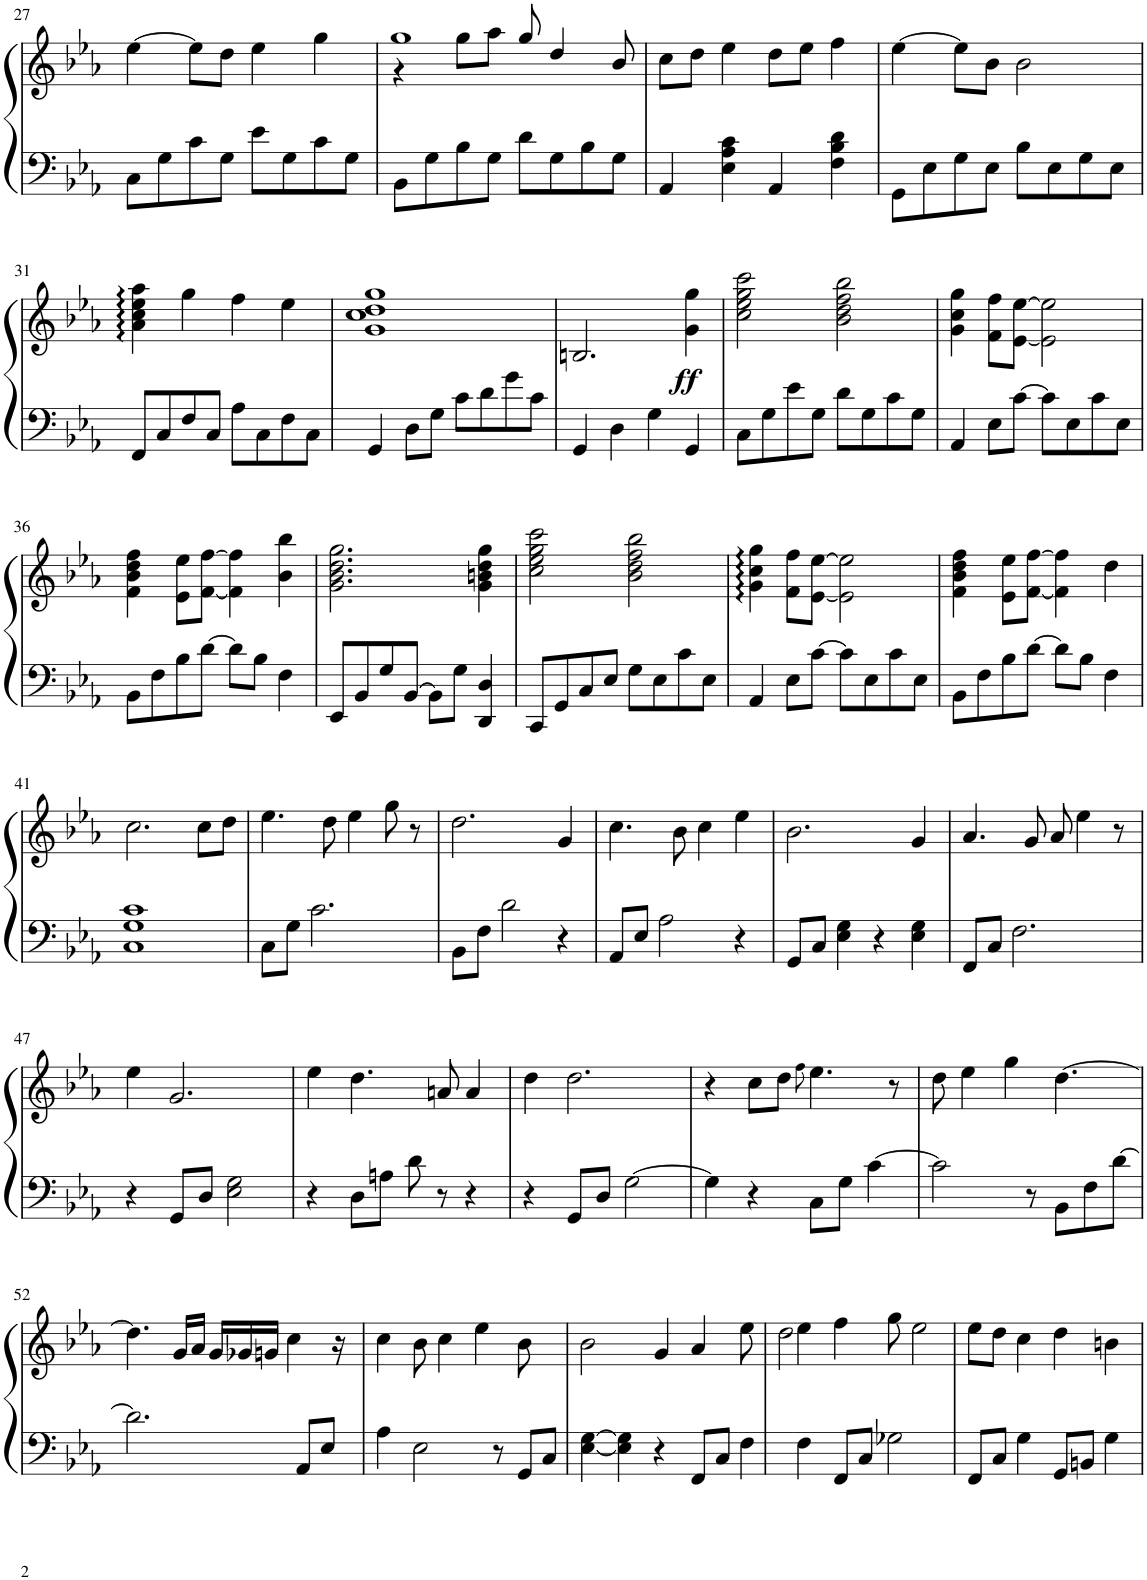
**kern	**kern	**dynam
*part1	*part1	*part1
*staff2	*staff1	*staff1/2
*I"Piano	*	*
*I'Pno	*	*
!!LO:PB:g=z
*clefF4	*clefG2	*
*k[b-e-a-]	*k[b-e-a-]	*
*M4/4	*M4/4	*
=27	=27	=27
8C\L	[4ee-\	.
8G\	.	.
8c\	8ee-\L]	.
8G\J	8dd\J	.
8e-\L	4ee-\	.
8G\	.	.
8c\	4gg\	.
8G\J	.	.
=28	=28	=28
*	*^	*
8BB-\L	1gg	4r	.
8G\	.	.	.
8B-\	.	8gg\L	.
8G\J	.	8aa-\J	.
8d\L	.	8gg/	.
8G\	.	4dd/	.
8B-\	.	.	.
8G\J	.	8b-/	.
*	*v	*v	*
=29	=29	=29
4AA-/	8cc\L	.
.	8dd\J	.
4E-\ 4A-\ 4c\	4ee-\	.
4AA-/	8dd\L	.
.	8ee-\J	.
4F\ 4B-\ 4d\	4ff\	.
=30	=30	=30
8GG\L	[4ee-\	.
8E-\	.	.
8G\	8ee-\L]	.
8E-\J	8b-\J	.
8B-\L	2b-\	.
8E-\	.	.
8G\	.	.
8E-\J	.	.
!!LO:LB:g=z
=31	=31	=31
8FF/L	4a-\ 4cc\ 4ee-\ 4aa-\	.
8C/	.	.
8F/	4gg\	.
8C/J	.	.
8A-\L	4ff\	.
8C\	.	.
8F\	4ee-\	.
8C\J	.	.
=32	=32	=32
4GG/	1g 1cc 1dd 1gg	.
8D\L	.	.
8G\J	.	.
8c\L	.	.
8d\	.	.
8g\	.	.
8c\J	.	.
=33	=33	=33
4GG/	2.Bn/	.
4D\	.	.
4G\	.	.
!	!	!LO:DY:b
4GG/	4g\ 4gg\	ff
=34	=34	=34
8C\L	2cc\ 2ee-\ 2gg\ 2ccc\	.
8G\	.	.
8e-\	.	.
8G\J	.	.
8d\L	2b-\ 2dd\ 2ff\ 2bb-\	.
8G\	.	.
8c\	.	.
8G\J	.	.
=35	=35	=35
4AA-/	4g\ 4cc\ 4gg\	.
8E-\L	8f\ 8ff\L	.
[8c\J	[8e-\ [8ee-\J	.
8c\L]	2e-\] 2ee-\]	.
8E-\	.	.
8c\	.	.
8E-\J	.	.
!!LO:LB:g=z
=36	=36	=36
8BB-\L	4f\ 4b-\ 4dd\ 4ff\	.
8F\	.	.
8B-\	8e-\ 8ee-\L	.
[8d\J	[8f\ [8ff\J	.
8d\L]	4f\] 4ff\]	.
8B-\J	.	.
4F\	4b-\ 4bb-\	.
=37	=37	=37
8EE-/L	2.g\ 2.b-\ 2.dd\ 2.gg\	.
8BB-/	.	.
8G/	.	.
[8BB-/J	.	.
8BB-\L]	.	.
8G\J	.	.
4DD/ 4D/	4g\ 4bn\ 4dd\ 4gg\	.
=38	=38	=38
8CC/L	2cc\ 2ee-\ 2gg\ 2ccc\	.
8GG/	.	.
8C/	.	.
8E-/J	.	.
8G\L	2b-\ 2dd\ 2ff\ 2bb-\	.
8E-\	.	.
8c\	.	.
8E-\J	.	.
=39	=39	=39
4AA-/	4g\ 4cc\ 4gg\	.
8E-\L	8f\ 8ff\L	.
[8c\J	[8e-\ [8ee-\J	.
8c\L]	2e-\] 2ee-\]	.
8E-\	.	.
8c\	.	.
8E-\J	.	.
=40	=40	=40
8BB-\L	4f\ 4b-\ 4dd\ 4ff\	.
8F\	.	.
8B-\	8e-\ 8ee-\L	.
[8d\J	[8f\ [8ff\J	.
8d\L]	4f\] 4ff\]	.
8B-\J	.	.
4F\	4dd\	.
!!LO:LB:g=z
=41	=41	=41
1C 1G 1c	2.cc\	.
.	8cc\L	.
.	8dd\J	.
=42	=42	=42
8C\L	4.ee-\	.
8G\J	.	.
2.c\	.	.
.	8dd\	.
.	4ee-\	.
.	8gg\	.
.	8r	.
=43	=43	=43
8BB-\L	2.dd\	.
8F\J	.	.
2d\	.	.
4r	4g/	.
=44	=44	=44
8AA-/L	4.cc\	.
8E-/J	.	.
2A-\	.	.
.	8b-\	.
.	4cc\	.
4r	4ee-\	.
=45	=45	=45
8GG/L	2.b-\	.
8C/J	.	.
4E-\ 4G\	.	.
4r	.	.
4E-\ 4G\	4g/	.
=46	=46	=46
8FF/L	4.a-/	.
8C/J	.	.
2.F\	.	.
.	8g/	.
.	8a-/	.
.	4ee-\	.
.	8r	.
!!LO:LB:g=z
=47	=47	=47
4r	4ee-\	.
8GG/L	2.g/	.
8D/J	.	.
2E-\ 2G\	.	.
=48	=48	=48
4r	4ee-\	.
8D\L	4.dd\	.
8An\J	.	.
8d\	.	.
8r	8an/	.
4r	4a/	.
=49	=49	=49
4r	4dd\	.
8GG/L	2.dd\	.
8D/J	.	.
[2G\	.	.
=50	=50	=50
4G\]	4r	.
4r	8cc\L	.
.	8dd\J	.
.	8qff\	.
8C\L	4.ee-\	.
8G\J	.	.
[4c\	.	.
.	8r	.
=51	=51	=51
2c\]	8dd\	.
.	4ee-\	.
.	4gg\	.
8r	.	.
8BB-\L	[4.dd\	.
8F\	.	.
[8d\J	.	.
!!LO:LB:g=z
=52	=52	=52
2.d\]	4.dd\]	.
.	16g/LL	.
.	16a-/JJ	.
.	16g/LL	.
.	16g-X/	.
.	16gn/JJ	.
.	4cc\	.
8AA-/L	.	.
8E-/J	.	.
.	16r	.
=53	=53	=53
4A-\	4cc\	.
2E-\	8b-\	.
.	4cc\	.
.	4ee-\	.
8r	.	.
8GG/L	8b-\	.
8C/J	8ryy	.
=54	=54	=54
[4E-\ [4G\	2b-\	.
4E-\] 4G\]	.	.
4r	4g/	.
8FF/L	4a-/	.
8C/J	.	.
4F\	8ee-\	.
.	2dd\	.
4.ryy	.	.
=55	=55	=55
4F\	4ee-\	.
8FF/L	4ff\	.
8C/J	.	.
2G-X\	8gg\	.
.	[4.ee-\	.
=56	=56	=56
8FF/L	8ee-\L	.
8C/J	8ee-\]	.
4G\	8dd\J	.
.	4cc\	.
8GG/L	.	.
8BBn/J	4dd\	.
4G\	.	.
.	4bn\	.
8ryy	.	.
=	=	=
*-	*-	*-
